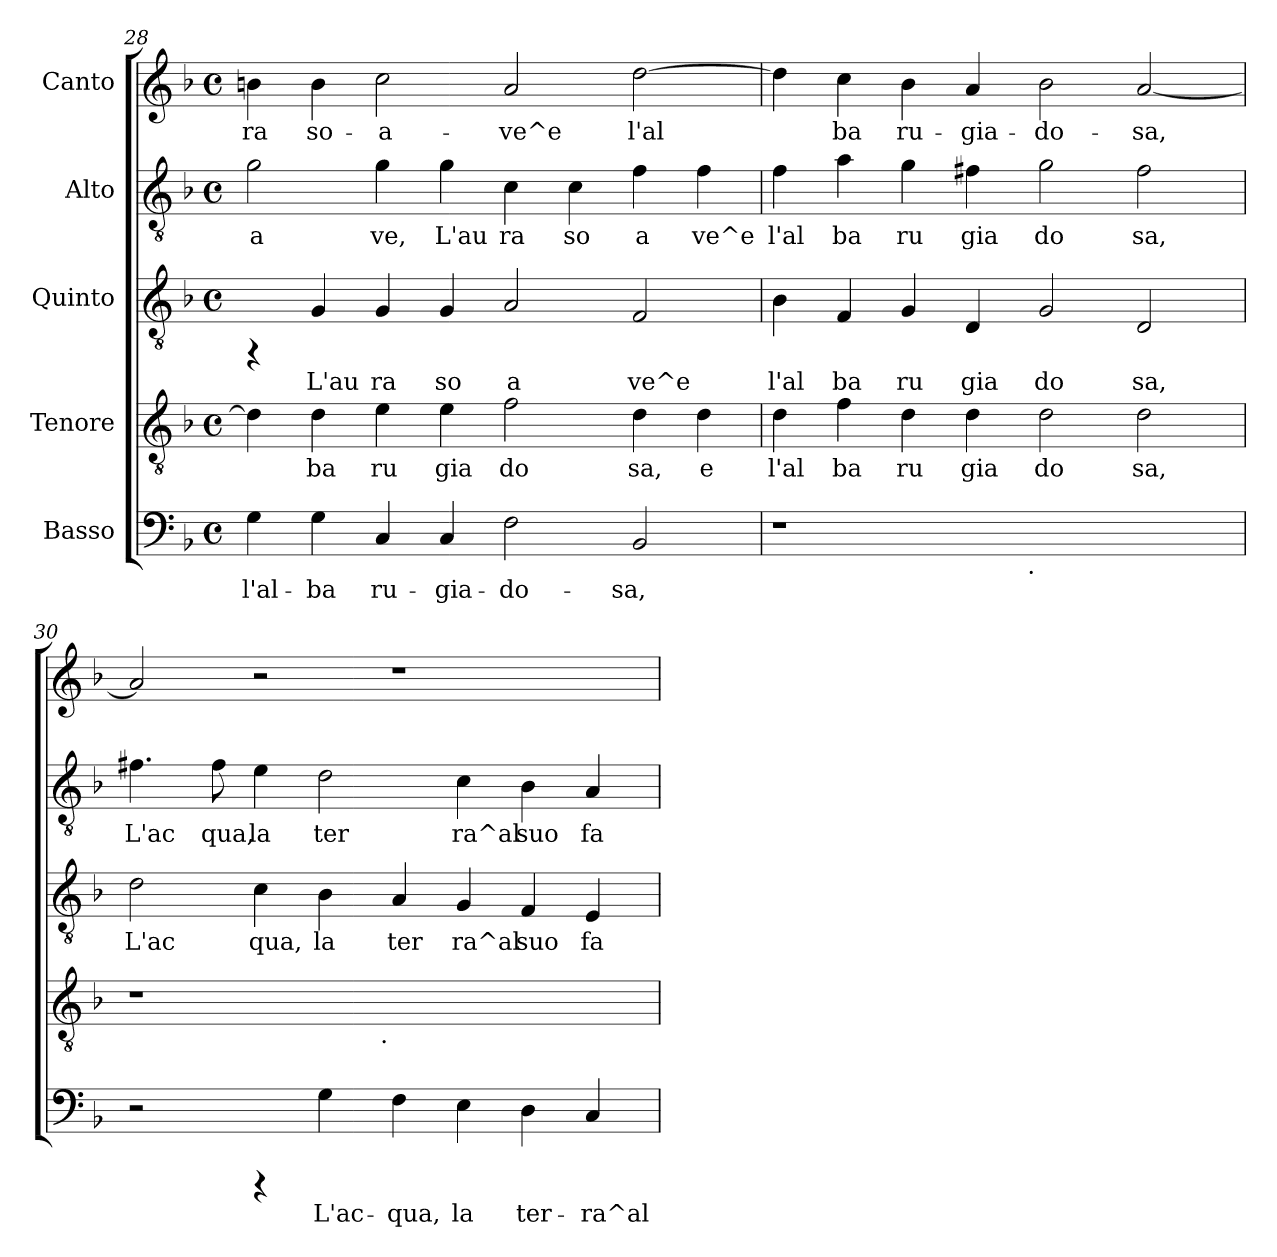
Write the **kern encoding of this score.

**kern	**text	**kern	**text	**kern	**text	**kern	**text	**kern	**text
*part5	*part5	*part4	*part4	*part3	*part3	*part2	*part2	*part1	*part1
*staff5	*staff5	*staff4	*staff4	*staff3	*staff3	*staff2	*staff2	*staff1	*staff1
*I"Basso	*	*I"Tenore	*	*I"Quinto	*	*I"Alto	*	*I"Canto	*
!!LO:PB:g=z
*clefF4	*	*clefGv2	*	*clefGv2	*	*clefGv2	*	*clefG2	*
*k[b-]	*	*k[b-]	*	*k[b-]	*	*k[b-]	*	*k[b-]	*
*F:	*	*F:	*	*F:	*	*F:	*	*F:	*
*M4/4	*	*M4/4	*	*M4/4	*	*M4/4	*	*M4/4	*
*met(c)	*	*met(c)	*	*met(c)	*	*met(c)	*	*met(c)	*
=28	=28	=28	=28	=28	=28	=28	=28	=28	=28
!	!LO:LY:b:cj	!	!LO:LY:b:cj	!	!	!	!LO:LY:b:cj	!	!LO:LY:b:cj
4G\	l'al-	4d\]	.	4rFF	.	2g\	-a	4bn\	ra
!	!LO:LY:b:cj	!	!LO:LY:b:cj	!	!LO:LY:b:cj	!	!	!	!LO:LY:b:cj
4G\	-ba	4d\	ba	4G/	L'au	.	.	4b\	so-
!	!LO:LY:b:cj	!	!LO:LY:b:cj	!	!LO:LY:b:cj	!	!LO:LY:b:cj	!	!LO:LY:b:cj
4C/	ru-	4e\	ru	4G/	ra	4g\	ve,	2cc\	-a-
!	!LO:LY:b:cj	!	!LO:LY:b:cj	!	!LO:LY:b:cj	!	!LO:LY:b:cj	!	!
4C/	-gia-	4e\	gia	4G/	so	4g\	L'au	.	.
!	!LO:LY:b:cj	!	!LO:LY:b:cj	!	!LO:LY:b:cj	!	!LO:LY:b:cj	!	!LO:LY:b:cj
2F\	-do-	2f\	do	2A/	a	4c\	ra	2a/	-ve^e
!	!	!	!	!	!	!	!LO:LY:b:cj	!	!
.	.	.	.	.	.	4c\	so	.	.
!	!LO:LY:b:cj	!	!LO:LY:b:cj	!	!LO:LY:b:cj	!	!LO:LY:b:cj	!	!LO:LY:b:cj
2BB-/	-sa,	4d\	sa,	2F/	ve^e	4f\	a	[>2dd\	l'al-
!	!	!	!LO:LY:b:cj	!	!	!	!LO:LY:b:cj	!	!
.	.	4d\	e	.	.	4f\	ve^e	.	.
=29	=29	=29	=29	=29	=29	=29	=29	=29	=29
!	!	!	!LO:LY:b:cj	!	!LO:LY:b:cj	!	!LO:LY:b:cj	!	!LO:LY:b:cj
*^	*	*	*	*	*	*	*	*	*
1r	2ryy	.	4d\	l'al	4B-\	l'al	4f\	l'al	4dd\]	--
!	!	!	!	!LO:LY:b:cj	!	!LO:LY:b:cj	!	!LO:LY:b:cj	!	!LO:LY:b:cj
.	.	.	4f\	ba	4F/	ba	4a\	ba	4cc\	-ba
!	!	!	!	!LO:LY:b:cj	!	!LO:LY:b:cj	!	!LO:LY:b:cj	!	!LO:LY:b:cj
.	4ryy	.	4d\	ru	4G/	ru	4g\	ru	4b-\	ru-
!	!	!	!	!LO:LY:b:cj	!	!LO:LY:b:cj	!	!LO:LY:b:cj	!	!LO:LY:b:cj
.	8...ryy	.	4d\	gia	4D/	gia	4f#X\	gia	4a/	-gia-
!	!LO:TX:b:t=.	!	!	!	!	!	!	!	!	!
.	1ryy	.	.	.	.	.	.	.	.	.
!	!	!	!	!LO:LY:b:cj	!	!LO:LY:b:cj	!	!LO:LY:b:cj	!	!LO:LY:b:cj
1ryy	.	.	2d\	do	2G/	do	2g\	do	2b-\	-do-
!	!	!	!	!LO:LY:b:cj	!	!LO:LY:b:cj	!	!LO:LY:b:cj	!	!LO:LY:b:cj
.	.	.	2d\	sa,	2D/	sa,	2f#\	sa,	[<2a/	-sa,
.	64ryy	.	.	.	.	.	.	.	.	.
=30	=30	=30	=30	=30	=30	=30	=30	=30	=30	=30
!	!	!	!	!	!	!LO:LY:b:cj	!	!LO:LY:b:cj	!	!LO:LY:b:cj
*v	*v	*	*^	*	*	*	*	*	*	*
2r	.	1r	2ryy	.	2d\	L'ac	4.f#X\	L'ac	2a/]	.
!	!	!	!	!	!	!	!	!LO:LY:b:cj	!	!
.	.	.	.	.	.	.	8f#\	qua,	.	.
!	!	!	!	!	!	!LO:LY:b:cj	!	!LO:LY:b:cj	!	!
4rCCC	.	.	4ryy	.	4c\	qua,	4e\	la	2r	.
!	!LO:LY:b:cj	!	!	!	!	!LO:LY:b:cj	!	!LO:LY:b:cj	!	!
4G\	L'ac-	.	8...ryy	.	4B-\	la	2d\	ter	.	.
!	!	!	!LO:TX:b:t=.	!	!	!	!	!	!	!
.	.	.	1ryy	.	.	.	.	.	.	.
!	!LO:LY:b:cj	!	!	!	!	!LO:LY:b:cj	!	!	!	!
4F\	-qua,	1ryy	.	.	4A/	ter	.	.	1r	.
!	!LO:LY:b:cj	!	!	!	!	!LO:LY:b:cj	!	!LO:LY:b:cj	!	!
4E\	la	.	.	.	4G/	ra^al	4c\	ra^al	.	.
!	!LO:LY:b:cj	!	!	!	!	!LO:LY:b:cj	!	!LO:LY:b:cj	!	!
4D\	ter-	.	.	.	4F/	suo	4B-\	suo	.	.
!	!LO:LY:b:cj	!	!	!	!	!LO:LY:b:cj	!	!LO:LY:b:cj	!	!
4C/	-ra^al	.	.	.	4E/	fa	4A/	fa	.	.
.	.	.	64ryy	.	.	.	.	.	.	.
*	*	*v	*v	*	*	*	*	*	*	*
=	=	=	=	=	=	=	=	=	=
*-	*-	*-	*-	*-	*-	*-	*-	*-	*-
